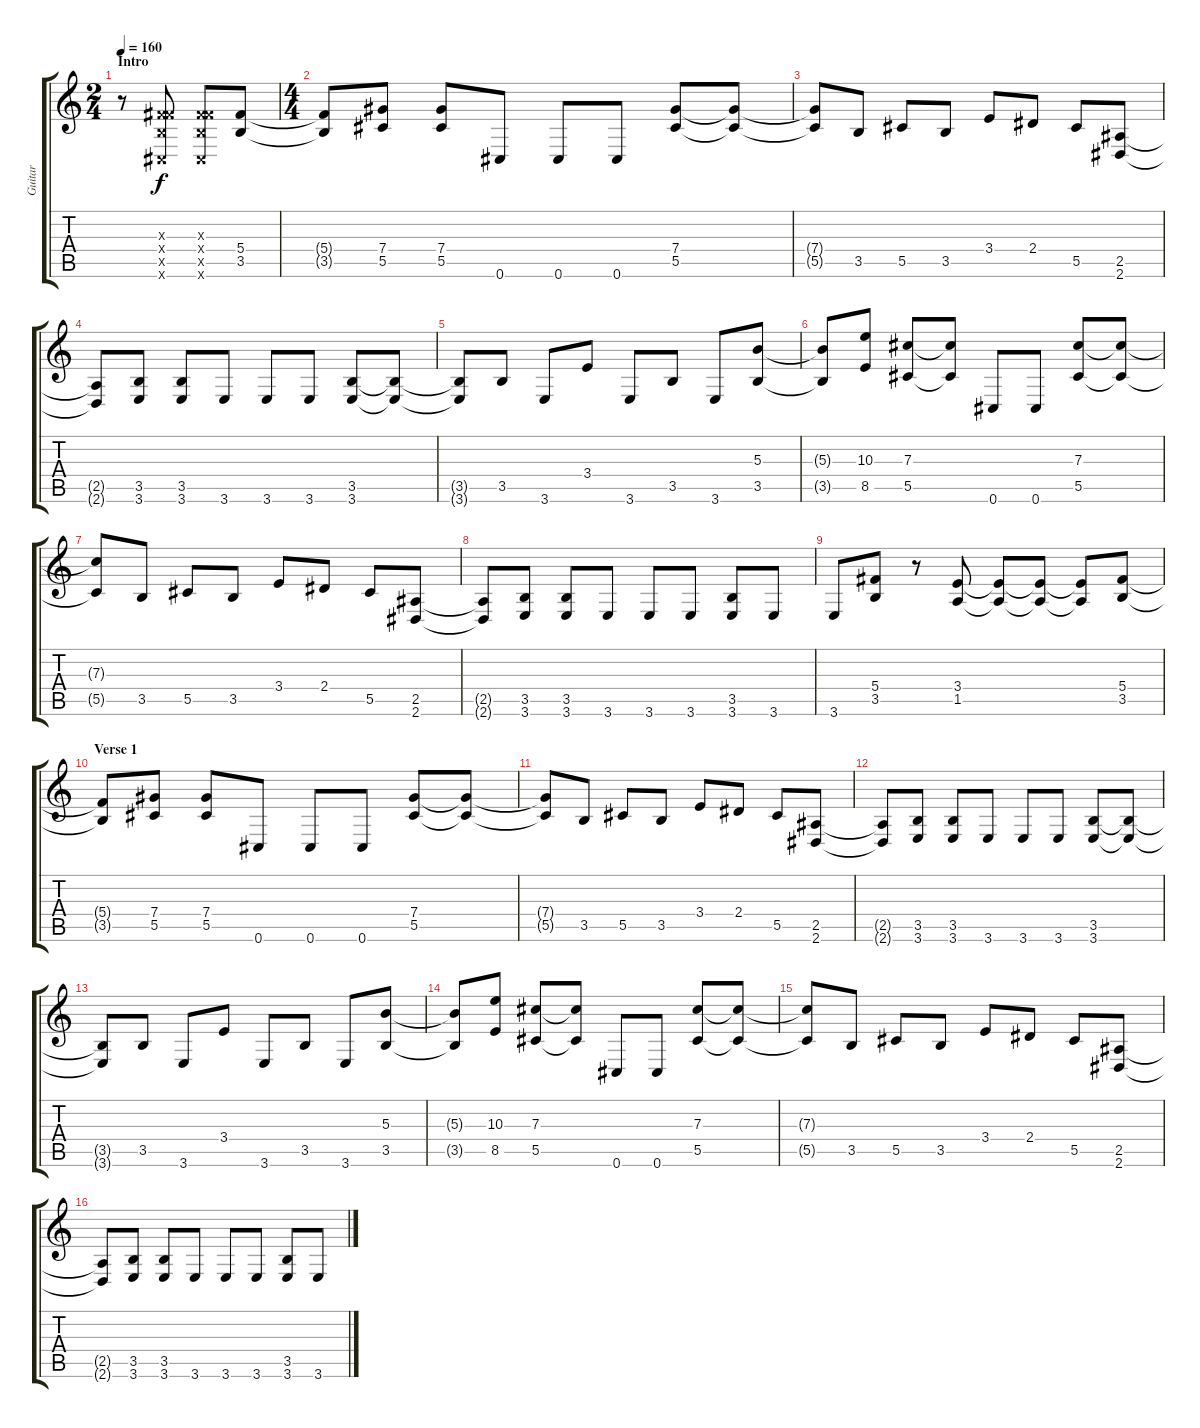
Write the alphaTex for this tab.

\track ("Guitar" "Guitar") {instrument distortionguitar}
\staff {score tabs}
\tuning (Eb4 Bb3 Gb3 Db3 Ab2 Db2) {hide}
\ts (2 4)
\section ("" "Intro")
\tempo 160
\clef g2
\ks c
r.8{dy f instrument distortionguitar} (0.3{x} 5.4{x} 3.5{x} 0.6{x}).8 (0.3{x} 5.4{x} 3.5{x} 0.6{x}).8 (5.4 3.5).8 |
\ts (4 4)
(5.4{t} 3.5{t}).8 (7.4 5.5).8 (7.4 5.5).8 0.6.8 0.6.8 0.6.8 (7.4 5.5).8 (7.4{t} 5.5{t}).8 |
(7.4{t} 5.5{t}).8 3.5.8 5.5.8 3.5.8 3.4.8 2.4.8 5.5.8 (2.5 2.6).8 |
(2.5{t} 2.6{t}).8 (3.5 3.6).8 (3.5 3.6).8 3.6.8 3.6.8 3.6.8 (3.5 3.6).8 (3.5{t} 3.6{t}).8 |
(3.5{t} 3.6{t}).8 3.5.8 3.6.8 3.4.8 3.6.8 3.5.8 3.6.8 (5.3 3.5).8 |
(5.3{t} 3.5{t}).8 (10.3 8.5).8 (7.3 5.5).8 (7.3{t} 5.5{t}).8 0.6.8 0.6.8 (7.3 5.5).8 (7.3{t} 5.5{t}).8 |
(7.3{t} 5.5{t}).8 3.5.8 5.5.8 3.5.8 3.4.8 2.4.8 5.5.8 (2.5 2.6).8 |
(2.5{t} 2.6{t}).8 (3.5 3.6).8 (3.5 3.6).8 3.6.8 3.6.8 3.6.8 (3.5 3.6).8 3.6.8 |
3.6.8 (5.4 3.5).8 r.8 (3.4 1.5).8 (3.4{t} 1.5{t}).8 (3.4{t} 1.5{t}).8 (3.4{t} 1.5{t}).8 (5.4 3.5).8 |
\section ("" "Verse 1")
(5.4{t} 3.5{t}).8 (7.4 5.5).8 (7.4 5.5).8 0.6.8 0.6.8 0.6.8 (7.4 5.5).8 (7.4{t} 5.5{t}).8 |
(7.4{t} 5.5{t}).8 3.5.8 5.5.8 3.5.8 3.4.8 2.4.8 5.5.8 (2.5 2.6).8 |
(2.5{t} 2.6{t}).8 (3.5 3.6).8 (3.5 3.6).8 3.6.8 3.6.8 3.6.8 (3.5 3.6).8 (3.5{t} 3.6{t}).8 |
(3.5{t} 3.6{t}).8 3.5.8 3.6.8 3.4.8 3.6.8 3.5.8 3.6.8 (5.3 3.5).8 |
(5.3{t} 3.5{t}).8 (10.3 8.5).8 (7.3 5.5).8 (7.3{t} 5.5{t}).8 0.6.8 0.6.8 (7.3 5.5).8 (7.3{t} 5.5{t}).8 |
(7.3{t} 5.5{t}).8 3.5.8 5.5.8 3.5.8 3.4.8 2.4.8 5.5.8 (2.5 2.6).8 |
(2.5{t} 2.6{t}).8 (3.5 3.6).8 (3.5 3.6).8 3.6.8 3.6.8 3.6.8 (3.5 3.6).8 3.6.8
